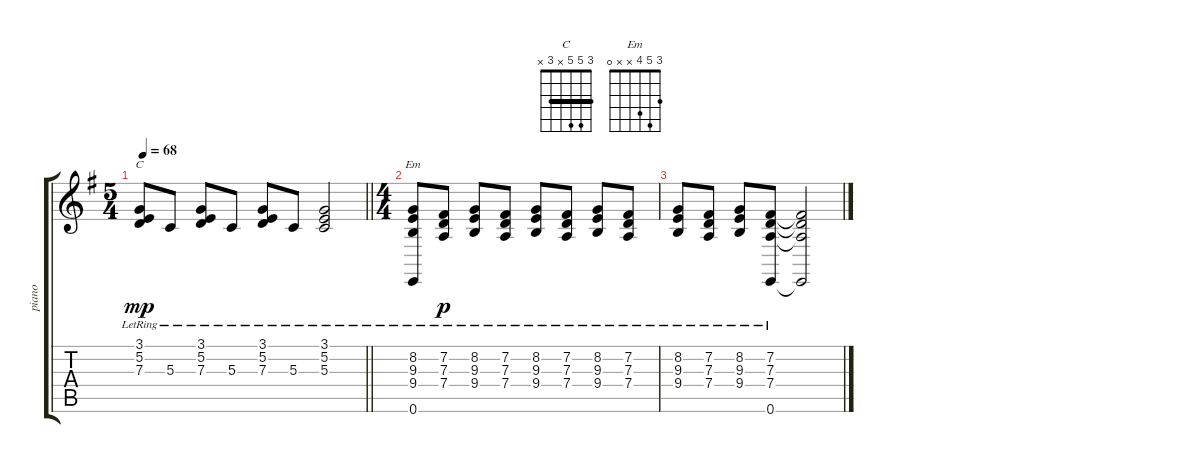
\track ("piano" "piano") {instrument brightacousticpiano}
\staff {score tabs}
\tuning (E4 B3 G3 D3 A2 E2) {hide}
\chord ("C" 3 5 5 x 3 x) {barre 3}
\chord ("Em" 3 5 4 x x 0)
\ts (5 4)
\tempo 68
\clef g2
\barLineRight lightlight
\ks g
(3.1{lr} 5.2{lr} 7.3{lr}).8{ch "C" dy mp} 5.3{lr}.8 (3.1{lr} 5.2{lr} 7.3{lr}).8 5.3{lr}.8 (3.1{lr} 5.2{lr} 7.3{lr}).8 5.3{lr}.8 (3.1{lr} 5.2{lr} 5.3{lr}).2 |
\ts (4 4)
(8.2{lr} 9.3{lr} 9.4{lr} 0.6{lr}).8{ch "Em"} (7.2{lr} 7.3{lr} 7.4{lr}).8{dy p} (8.2{lr} 9.3{lr} 9.4{lr}).8 (7.2{lr} 7.3{lr} 7.4{lr}).8 (8.2{lr} 9.3{lr} 9.4{lr}).8 (7.2{lr} 7.3{lr} 7.4{lr}).8 (8.2{lr} 9.3{lr} 9.4{lr}).8 (7.2{lr} 7.3{lr} 7.4{lr}).8 |
(8.2{lr} 9.3{lr} 9.4{lr}).8 (7.2{lr} 7.3{lr} 7.4{lr}).8 (8.2{lr} 9.3{lr} 9.4{lr}).8 (7.2{lr} 7.3{lr} 7.4{lr} 0.6{lr}).8 (7.2{t} 7.3{t} 7.4{t} 0.6{t}).2
